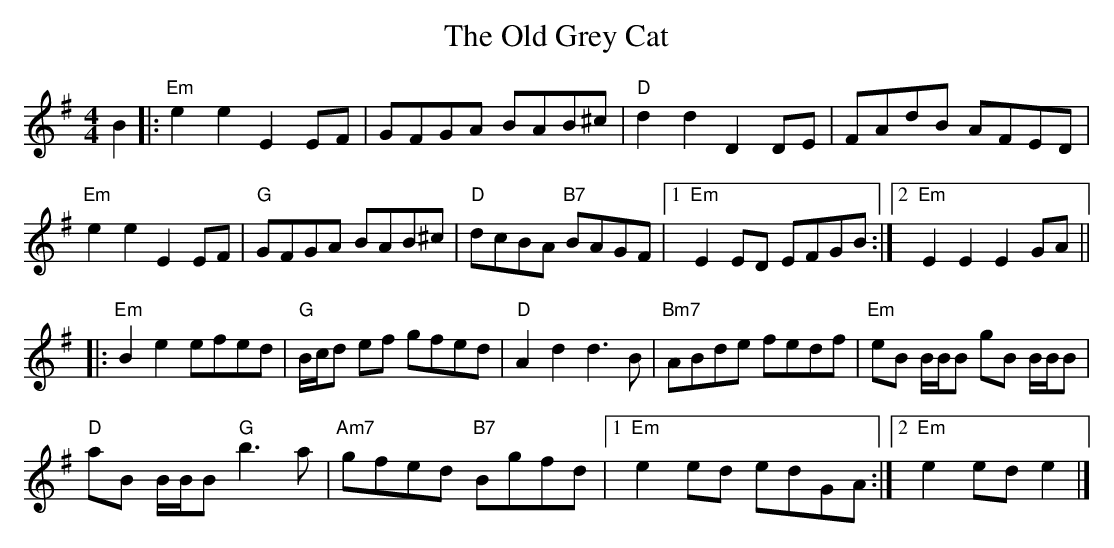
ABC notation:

X:1
T:Old Grey Cat, The
L:1/4
M:4/4
K:G
V:1
B |: "Em" e e E E/F/ | G/F/G/A/ B/A/B/^c/ | "D" d d D D/E/ |  F/A/d/B/ A/F/E/D/ |
"Em" e e E E/F/ | "G" G/F/G/A/ B/A/B/^c/ | "D" d/c/B/A/ "B7" B/A/G/F/ |1  "Em" E E/D/ E/F/G/B/ :|2 "Em" E E E G/A/ ||
|:"Em" B e e/f/e/d/ | "G" B/4c/4d/ e/f/ g/f/e/d/ |  "D" A d d3/2 B/ | "Bm7" A/B/d/e/ f/e/d/f/ | "Em" e/B/ B/4B/4B/ g/B/ B/4B/4B/ |
"D" a/B/ B/4B/4B/ "G" b3/2 a/ |  "Am7" g/f/e/d/ "B7" B/g/f/d/ |1 "Em" e e/d/ e/d/G/A/ :|2 "Em" e e/d/ e |]
